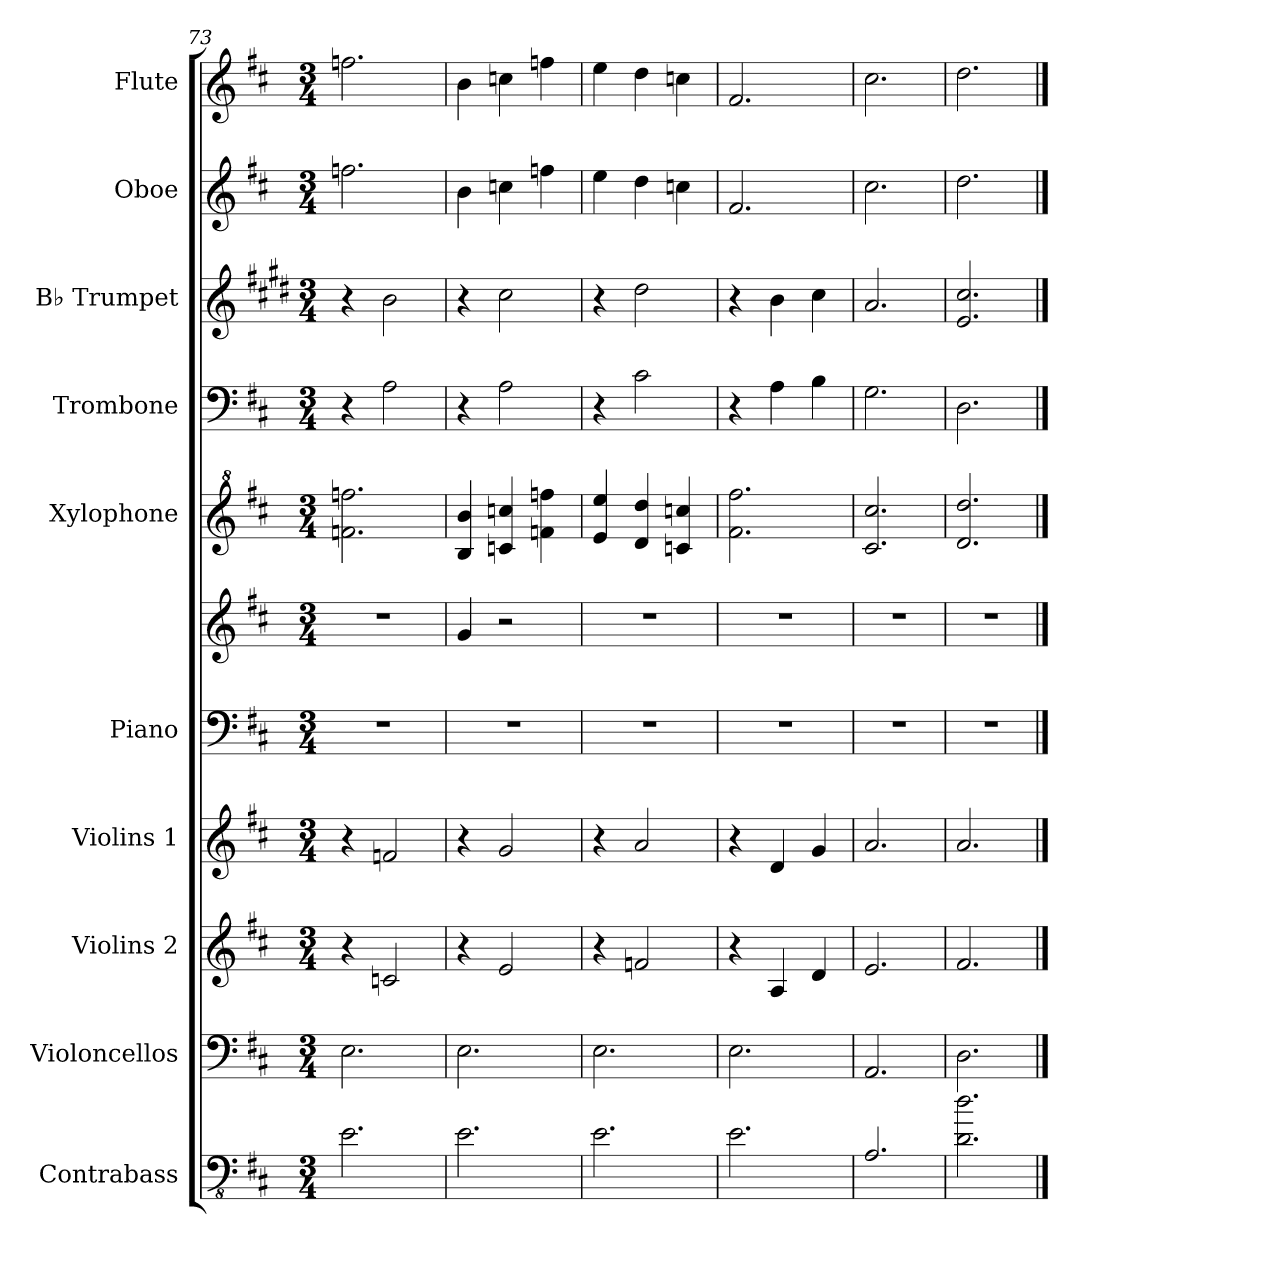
**kern	**kern	**kern	**kern	**kern	**kern	**kern	**kern	**kern	**kern	**kern
*part10	*part9	*part8	*part7	*part6	*part6	*part5	*part4	*part3	*part2	*part1
*staff11	*staff10	*staff9	*staff8	*staff7	*staff6	*staff5	*staff4	*staff3	*staff2	*staff1
*I"Contrabass	*I"Violoncellos	*I"Violins 2	*I"Violins 1	*I"Piano	*	*I"Xylophone	*I"Trombone	*I"B♭ Trumpet	*I"Oboe	*I"Flute
*I'Cb.	*I'Vlcs.	*I'Vlns. 2	*I'Vlns. 1	*I'Pno.	*	*I'Xyl.	*I'Trb.	*I'B♭ Tpt.	*I'Ob.	*I'Fl.
*clefFv4	*clefF4	*clefG2	*clefG2	*clefF4	*clefG2	*clefG^2	*clefF4	*clefG2	*clefG2	*clefG2
*ITrd7c12	*	*	*	*	*	*	*	*ITrd1c2	*	*
*k[f#c#]	*k[f#c#]	*k[f#c#]	*k[f#c#]	*k[f#c#]	*k[f#c#]	*k[f#c#]	*k[f#c#]	*k[f#c#]	*k[f#c#]	*k[f#c#]
*D:	*D:	*D:	*D:	*D:	*D:	*D:	*D:	*D:	*D:	*D:
*M3/4	*M3/4	*M3/4	*M3/4	*M3/4	*M3/4	*M3/4	*M3/4	*M3/4	*M3/4	*M3/4
=73	=73	=73	=73	=73	=73	=73	=73	=73	=73	=73
2.EE\	2.E\	4r	4r	2.r	2.r	2.ffn\ 2.fffn\	4r	4r	2.ffn\	2.ffn\
.	.	2cn/	2fn/	.	.	.	2A\	2a\	.	.
=74	=74	=74	=74	=74	=74	=74	=74	=74	=74	=74
2.EE\	2.E\	4r	4r	2.r	4g/	4b/ 4bb/	4r	4r	4b\	4b\
.	.	2e/	2g/	.	2r	4ccn/ 4cccn/	2A\	2b\	4ccn\	4ccn\
.	.	.	.	.	.	4ffn\ 4fffn\	.	.	4ffn\	4ffn\
=75	=75	=75	=75	=75	=75	=75	=75	=75	=75	=75
2.EE\	2.E\	4r	4r	2.r	2.r	4ee/ 4eee/	4r	4r	4ee\	4ee\
.	.	2fn/	2a/	.	.	4dd/ 4ddd/	2c#\	2cc#\	4dd\	4dd\
.	.	.	.	.	.	4ccn/ 4cccn/	.	.	4ccn\	4ccn\
=76	=76	=76	=76	=76	=76	=76	=76	=76	=76	=76
2.EE\	2.E\	4r	4r	2.r	2.r	2.ff#\ 2.fff#\	4r	4r	2.f#/	2.f#/
.	.	4A/	4d/	.	.	.	4A\	4a\	.	.
.	.	4d/	4g/	.	.	.	4B\	4b\	.	.
!!LO:PB:g=z
=77	=77	=77	=77	=77	=77	=77	=77	=77	=77	=77
2.AAA/	2.AA/	2.e/	2.a/	2.r	2.r	2.cc#/ 2.ccc#/	2.G\	2.g/	2.cc#\	2.cc#\
=78	=78	=78	=78	=78	=78	=78	=78	=78	=78	=78
2.DD\ 2.D\	2.D\	2.f#/	2.a/	2.r	2.r	2.dd/ 2.ddd/	2.D\	2.d/ 2.b/	2.dd\	2.dd\
==	==	==	==	==	==	==	==	==	==	==
*-	*-	*-	*-	*-	*-	*-	*-	*-	*-	*-
